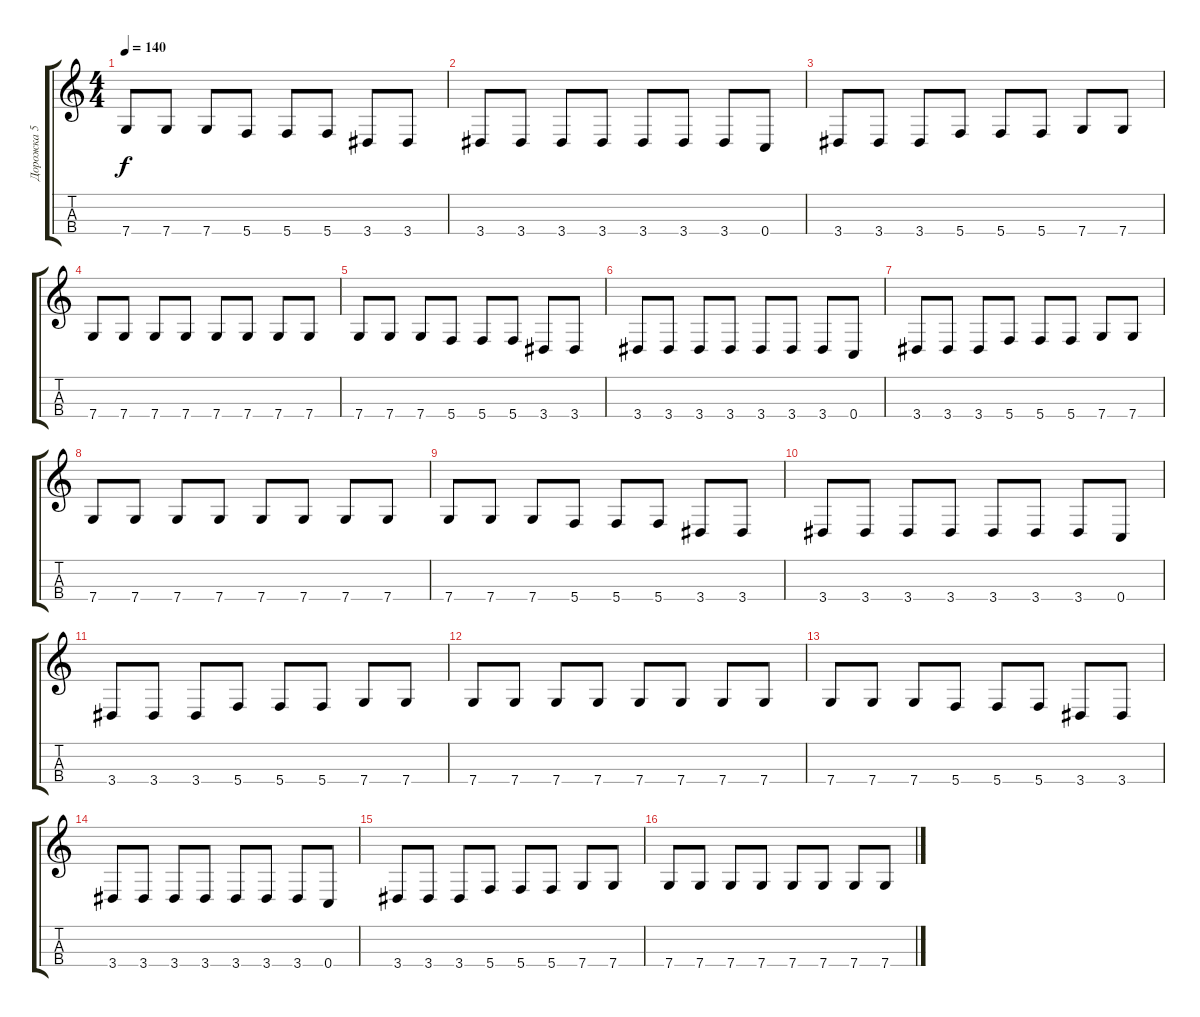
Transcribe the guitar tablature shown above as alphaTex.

\track ("Дорожка 5" "Дорожка 5") {instrument electricbassfinger}
\staff {score tabs}
\tuning (F3 C3 G2 C2) {hide}
\ts (4 4)
\tempo 140
\clef g2
\ks c
7.4.8{dy f} 7.4.8 7.4.8 5.4.8 5.4.8 5.4.8 3.4.8 3.4.8 |
3.4.8 3.4.8 3.4.8 3.4.8 3.4.8 3.4.8 3.4.8 0.4.8 |
3.4.8 3.4.8 3.4.8 5.4.8 5.4.8 5.4.8 7.4.8 7.4.8 |
7.4.8 7.4.8 7.4.8 7.4.8 7.4.8 7.4.8 7.4.8 7.4.8 |
7.4.8 7.4.8 7.4.8 5.4.8 5.4.8 5.4.8 3.4.8 3.4.8 |
3.4.8 3.4.8 3.4.8 3.4.8 3.4.8 3.4.8 3.4.8 0.4.8 |
3.4.8 3.4.8 3.4.8 5.4.8 5.4.8 5.4.8 7.4.8 7.4.8 |
7.4.8 7.4.8 7.4.8 7.4.8 7.4.8 7.4.8 7.4.8 7.4.8 |
7.4.8 7.4.8 7.4.8 5.4.8 5.4.8 5.4.8 3.4.8 3.4.8 |
3.4.8 3.4.8 3.4.8 3.4.8 3.4.8 3.4.8 3.4.8 0.4.8 |
3.4.8 3.4.8 3.4.8 5.4.8 5.4.8 5.4.8 7.4.8 7.4.8 |
7.4.8 7.4.8 7.4.8 7.4.8 7.4.8 7.4.8 7.4.8 7.4.8 |
7.4.8 7.4.8 7.4.8 5.4.8 5.4.8 5.4.8 3.4.8 3.4.8 |
3.4.8 3.4.8 3.4.8 3.4.8 3.4.8 3.4.8 3.4.8 0.4.8 |
3.4.8 3.4.8 3.4.8 5.4.8 5.4.8 5.4.8 7.4.8 7.4.8 |
7.4.8 7.4.8 7.4.8 7.4.8 7.4.8 7.4.8 7.4.8 7.4.8
